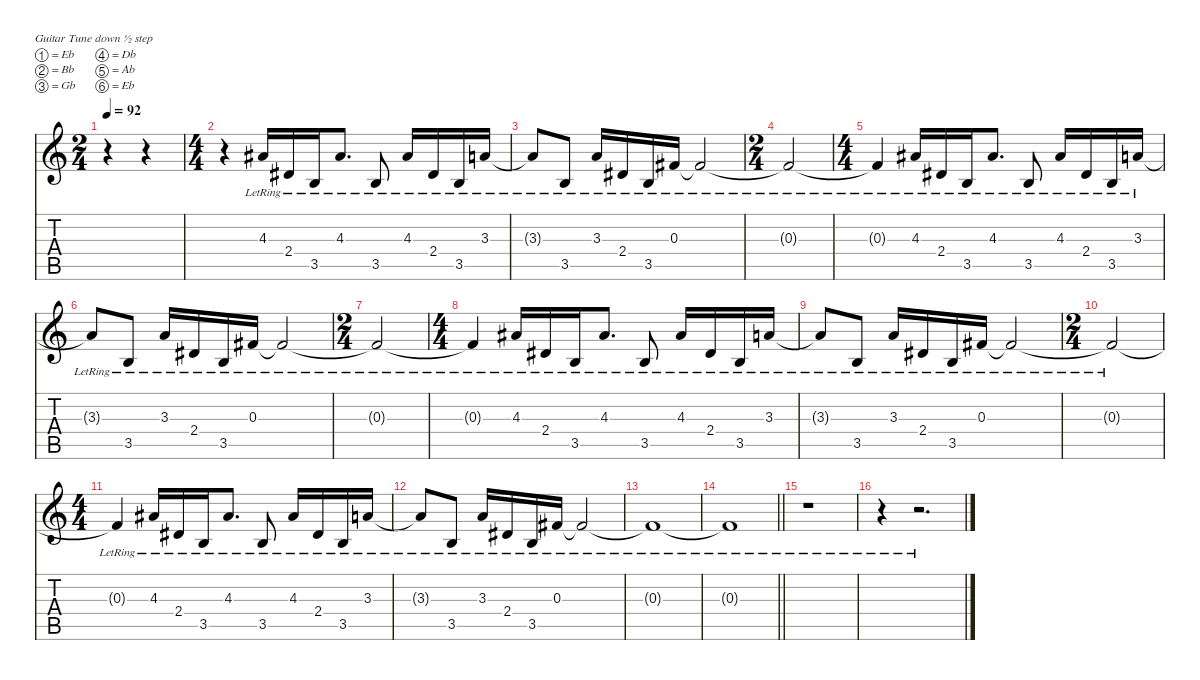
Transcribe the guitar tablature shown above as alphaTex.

\defaultSystemsLayout 4
\hideDynamics
\bracketExtendMode nobrackets
\singleTrackTrackNamePolicy hidden
\multiTrackTrackNamePolicy hidden
\otherSystemsTrackNameOrientation horizontal
\track ("Kirk Clean" "el.guit.") {instrument electricguitarclean}
\staff {score tabs}
\tuning (Eb4 Bb3 Gb3 Db3 Ab2 Eb2)
\ts (2 4)
\beaming (8 2 2)
\tempo 92
\clef g2
\ks c
r.4{dy f instrument electricguitarclean beam Down} r.4{beam Down} |
\ts (4 4)
\beaming (8 2 2 2 2)
r.4{beam Down} 4.3{lr acc #}.16{beam Up} 2.4{lr acc #}.16{beam Up} 3.5{lr}.16{beam Up} 4.3{lr acc #}.8{d beam Up} 3.5{lr}.8{beam Up} 4.3{lr acc #}.16{beam Up} 2.4{lr acc #}.16{beam Up} 3.5{lr}.16{beam Up} 3.3{lr}.16{beam Up} |
3.3{lr t}.8{beam Up} 3.5{lr}.8{beam Up} 3.3{lr}.16{beam Up} 2.4{lr acc #}.16{beam Up} 3.5{lr}.16{beam Up} 0.3{lr acc #}.16{beam Up} 0.3{lr t acc #}.2{beam Up} |
\ts (2 4)
\beaming (8 2 2 2 2)
0.3{lr t acc #}.2{beam Up} |
\ts (4 4)
\beaming (8 2 2 2 2)
0.3{lr t acc #}.4{beam Up} 4.3{lr acc #}.16{beam Up} 2.4{lr acc #}.16{beam Up} 3.5{lr}.16{beam Up} 4.3{lr acc #}.8{d beam Up} 3.5{lr}.8{beam Up} 4.3{lr acc #}.16{beam Up} 2.4{lr acc #}.16{beam Up} 3.5{lr}.16{beam Up} 3.3{lr}.16{beam Up} |
3.3{lr t}.8{beam Up} 3.5{lr}.8{beam Up} 3.3{lr}.16{beam Up} 2.4{lr acc #}.16{beam Up} 3.5{lr}.16{beam Up} 0.3{lr acc #}.16{beam Up} 0.3{lr t acc #}.2{beam Up} |
\ts (2 4)
\beaming (8 2 2 2 2)
0.3{lr t acc #}.2{beam Up} |
\ts (4 4)
\beaming (8 2 2 2 2)
0.3{lr t acc #}.4{beam Up} 4.3{lr acc #}.16{beam Up} 2.4{lr acc #}.16{beam Up} 3.5{lr}.16{beam Up} 4.3{lr acc #}.8{d beam Up} 3.5{lr}.8{beam Up} 4.3{lr acc #}.16{beam Up} 2.4{lr acc #}.16{beam Up} 3.5{lr}.16{beam Up} 3.3{lr}.16{beam Up} |
3.3{lr t}.8{beam Up} 3.5{lr}.8{beam Up} 3.3{lr}.16{beam Up} 2.4{lr acc #}.16{beam Up} 3.5{lr}.16{beam Up} 0.3{lr acc #}.16{beam Up} 0.3{lr t acc #}.2{beam Up} |
\ts (2 4)
\beaming (8 2 2 2 2)
0.3{lr t acc #}.2{beam Up} |
\ts (4 4)
\beaming (8 2 2 2 2)
0.3{lr t acc #}.4{beam Up} 4.3{lr acc #}.16{beam Up} 2.4{lr acc #}.16{beam Up} 3.5{lr}.16{beam Up} 4.3{lr acc #}.8{d beam Up} 3.5{lr}.8{beam Up} 4.3{lr acc #}.16{beam Up} 2.4{lr acc #}.16{beam Up} 3.5{lr}.16{beam Up} 3.3{lr}.16{beam Up} |
3.3{lr t}.8{beam Up} 3.5{lr}.8{beam Up} 3.3{lr}.16{beam Up} 2.4{lr acc #}.16{beam Up} 3.5{lr}.16{beam Up} 0.3{lr acc #}.16{beam Up} 0.3{lr t acc #}.2{beam Up} |
0.3{lr t acc #}.1{beam Up} |
\barLineRight lightlight
0.3{lr t acc #}.1{beam Up} |
\section ("" "")
r.1{beam Down} |
r.4{beam Down} r.2{d beam Down}
